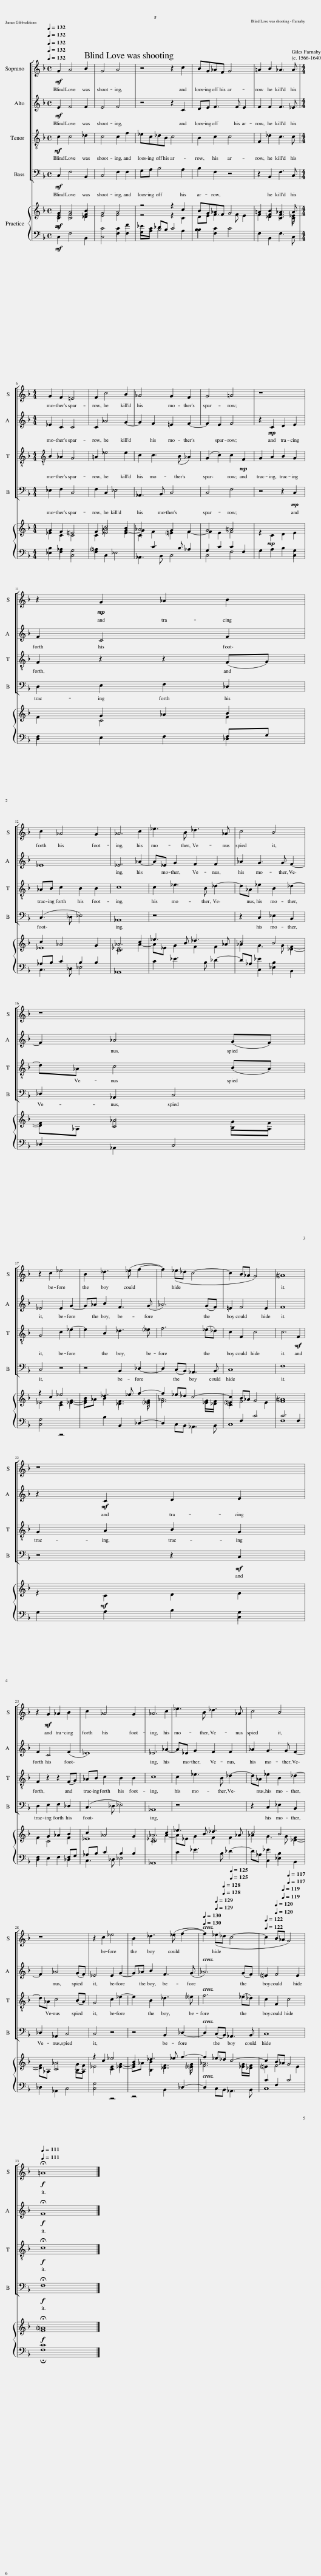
X:1
%%score [ 1 2 3 4 ] { ( 5 6 ) | ( 7 8 ) }
L:1/8
Q:1/4=132
M:4/4
I:linebreak $
K:F
V:1 treble
V:2 treble
V:3 treble-8
V:4 bass
V:5 treble
V:6 treble
V:7 bass
V:8 bass
V:1
!mf! G2 A4 B2 | G4 A4 | z4 z2 c2 | BG_AF G4 | =A2 B2 _A3 A |$ %5
[M:4/4] G2 F2 =E4 | F2 c4 B2 | _A4 G2 F2 | G4 =A4 | z8 |$ %10
 z2!mp! G2 _A2 B2 |$ c2 _A4 G2 | _A6 c2 | _e3 B _d3 _A | c4 B4 |$ %15
 z8 |$ z2 c2 _e4 | B2 _d3 (_e f2- | f2) (_e_d c4- | c2 B_A G4) | %20
 !courtesy!=A8 |$ z8 |$ z2!mf! G2 _A2 B2 | c2 _A4 G2 | _A6 c2 | %25
 _e3 B _d3 _A | c4 B4 |$ z8 | z2 c2 _e4 | B2 _d3 (_e f2- | %30
[Q:1/4=130][Q:1/4=130] f2)[Q:1/4=129][Q:1/4=129] (_e[Q:1/4=128][Q:1/4=128]_d[Q:1/4=125][Q:1/4=125] c4- |[Q:1/4=122][Q:1/4=122] c2[Q:1/4=120][Q:1/4=120] B[Q:1/4=119][Q:1/4=119]_A[Q:1/4=117][Q:1/4=117] G4) |$!f![Q:1/4=111][Q:1/4=111] !fermata!=A8 |] %33
V:2
!mf! E2 F4 F2 | E4 F4 | z4 z2 C2 | DE F3 F E2 | F2 F2 F3 _E |$ %5
[M:4/4] _E2 C2 C4 | C2 _A4 G2- | G2 F2 =E2 F2- | F2 E2 F4 | z2!mp! C2 D2 E2 |$ %10
 F2 C4 F2 |$ _E8 | _E6 _A2- | A_E G2 F2 F2 | _A2 G3 G F2- |$ %15
 F2 _A4 (GF) |$ _E4 E2 G2- | G_A B2 F3 (G | _A6) (GF) | =E2 F4 E2 | %20
 F8 |$ z2!mf! C2 D2 E2 |$ F2 C4 (F2 | _E8) | _E6 _A2- | %25
 A_E G2 F2 F2 | _A2 G3 G F2- |$ F2 _A4 (GF) | _E4 E2 G2- | G_A B2 F3 (G | %30
 _A6) (GF) | !courtesy!=E2 F4 E2 |$!f! !fermata!F8 |] %33
V:3
!mf! c2 c4 _d2 | c4 c2 f2 | _ec_dB c4 | B2 c2 c4 | F2 _d2 c3 c |$ %5
[M:4/4][K:treble-8] B2 _A2 G4 | =A2 _e4 e2 | c2 c3 (B _A2) | (G2 c2) c2!mp! F2 | G2 A2 B2 G2 |$ %10
 F2 z2 z2 (FG) |$ _AB c2 B2 B2 | c8 | c2 _e3 B _d2- | d_A _e2 B2 _d2- |$ %15
 d_A c4 (BA) |$ G4 c2 _e2- | e2 B2 _d3 !courtesy!_e | f6 (_e_d) | c2 F2 c4 | %20
 c6!mf! F2 |$ G2 A2 B2 G2 |$ F2 z2 z2 (FG) | _AB c2 B2 B2 | c8 | %25
 c2 _e3 B _d2- | d_A _e2 B2 _d2- |$ d_A c4 (BA) | G4 c2 _e2- | e2 B2 _d3 !courtesy!_e | %30
 f6 (_e_d) | c2 F2 c4 |$!f! !fermata!c8 |] %33
V:4
!mf! C,2 F,4 B,,2 | C,4 F,2 F,2 | G,A, B,4 A,2 | B,2 F,2 z4 | z2 B,,2 F,3 C, |$ %5
[M:4/4] _E,2 F,2 C,4 | F,2 C,2 _E,4 | _A,,3 B,, C,4 | C,4 F,4 | z4 z2!mp! C,2 |$ %10
 D,2 E,2 F,2 _D,2 |$ (C,3 _D, _E,4) | _A,,8 | z8 | z2 C,2 _E,2 B,,2 |$ %15
 _D,2 _A,,2 C,4 |$ C,4 z4 | z4 B,,2 _D,2- | D,2 (C,B,,) _A,,3 B,, | C,8 | %20
 F,8 |$ z4 z2!mf! C,2 |$ D,2 E,2 F,2 _D,2 | (C,3 _D, _E,4) | _A,,8 | %25
 z8 | z2 C,2 _E,2 B,,2 |$ _D,2 _A,,2 C,4 | C,4 z4 | z4 B,,2 _D,2- | %30
 D,2 (C,B,,) _A,,3 B,, | C,8 |$!f! !fermata!F,8 |] %33
V:5
!mf!!mf! G2 A4 B2 | G4 A4 | z4 z2 c2 | BG_AF G4 | =A2 B2 _A3 A |$ %5
[M:4/4] G2 F2 !courtesy!=E4 | F2 c4 B2 | _A4 G2 F2 | G4 !courtesy!=A4 | x8 |$ %10
 x2 G2 _A2 B2 |$ c2 _A4 G2 | _A6 c2 | _e3 B _d3 _A | c4 B4 |$ %15
 x8 |$ z2 c2 _e4 | B2 _d3 _e f2- | f2 _e_d c4- | c2 B_A G4 | %20
 !courtesy!=A8 |$ x8 |$ x2 G2 _A2 B2 | c2 _A4 G2 | _A6 c2 | %25
 _e3 B _d3 _A | c4 B4 |$ x8 | z2 c2 _e4 | B2 _d3 _e f2- | %30
 f2 _e_d c4- | c2 B_A G4 |$!f! !courtesy!=A8 |] %33
V:6
 E2 F4 F2 | E4 F4 | z4 z2 C2 | DE F3 F E2 | F2 F2 F3 _E |$ %5
[M:4/4] _E2 C2 C4 | C2 _A4 G2- | G2 F2 !courtesy!=E2 F2- | F2 E2 F4 | z2!mp! C2 D2 E2 |$ %10
 F2 C4 F2 |$ _E8 | _E6 _A2- | A_E G2 F2 F2 | _A2 G3 G F2- |$ %15
 F2 _A4 GF |$ _E4 E2 G2- | G_A B2 F3 G | _A6 GF | !courtesy!=E2 F4 E2 | %20
 F8 |$ z2!mf! C2 D2 E2 |$ F2 C4 F2 | _E8 | _E6 _A2- | %25
 A_E G2 F2 F2 | _A2 G3 G F2- |$ F2 _A4 GF | _E4 E2 G2- | G_A B2 F3 G | %30
 _A6 GF | !courtesy!=E2 F4 E2 |$ !fermata!F8 |] %33
V:7
!mf![I:staff -1] C2 C4 _D2 |[I:staff +1] C4 C2 F2 | _EC _DB, C4 | B,2 C2 C4 | F,2[I:staff -1] _D2 C3 C |$ %5
[M:4/4][I:staff +1] B,2 _A,2 G,4 | !courtesy!=A,2[I:staff -1] _E4 E2 | C2[I:staff +1] C3 B, _A,2 | G,2 C2 C2 F,2 | G,2 A,2 B,2 G,2 |$ %10
 F,2 x4 F,G, |$ _A,B, C2 B,2 B,2 |[I:staff -1] C8 |[I:staff +1] C2 _E3 B, _D2- | D_A, _E2 B,2[I:staff -1] _D2- |$ %15
 D_A, C4 B,A, |$[I:staff +1] G,4[I:staff -1] C2 _E2- | E2[I:staff +1] B,2[I:staff -1] _D3 !courtesy!_E | F6 _E_D | C2[I:staff +1] F,2 C4 | %20
 C6 F,2 |$ G,2 A,2 B,2 G,2 |$ F,2 x4 F,G, | _A,B, C2 B,2 B,2 |[I:staff -1] C8 | %25
[I:staff +1] C2 _E3 B, _D2- | D_A, _E2 B,2[I:staff -1] _D2- |$ D_A, C4 B,A, |[I:staff +1] G,4[I:staff -1] C2 _E2- | E2 B,2 _D3 !courtesy!_E | %30
 F6 _E_D |[I:staff +1] C2 F,2 C4 |$ C8 |] %33
V:8
 C,2 F,4 B,,2 | C,4 F,2 F,2 | G,A, B,4 A,2 | B,2 F,2 x4 | x2 B,,2 F,3 C, |$ %5
[M:4/4] _E,2 F,2 C,4 | F,2 C,2 _E,4 | _A,,3 B,, C,4 | C,4 F,4 | x4 x2 C,2 |$ %10
 D,2 E,2 F,2 _D,2 |$ C,3 _D, _E,4 | _A,,8 | x8 | x2 C,2 _E,2 B,,2 |$ %15
 _D,2 _A,,2 C,4 |$ C,4 z4 | x4 B,,2 _D,2- | D,2 C,B,, _A,,3 B,, | C,8 | %20
 F,8 |$ x4 x2 C,2 |$ D,2 E,2 F,2 _D,2 | C,3 _D, _E,4 | _A,,8 | %25
 x8 | x2 C,2 _E,2 B,,2 |$ _D,2 _A,,2 C,4 | C,4 z4 | z4 B,,2 _D,2- | %30
 D,2 C,B,, _A,,3 B,, | C,8 |$ !fermata!F,8 |] %33
